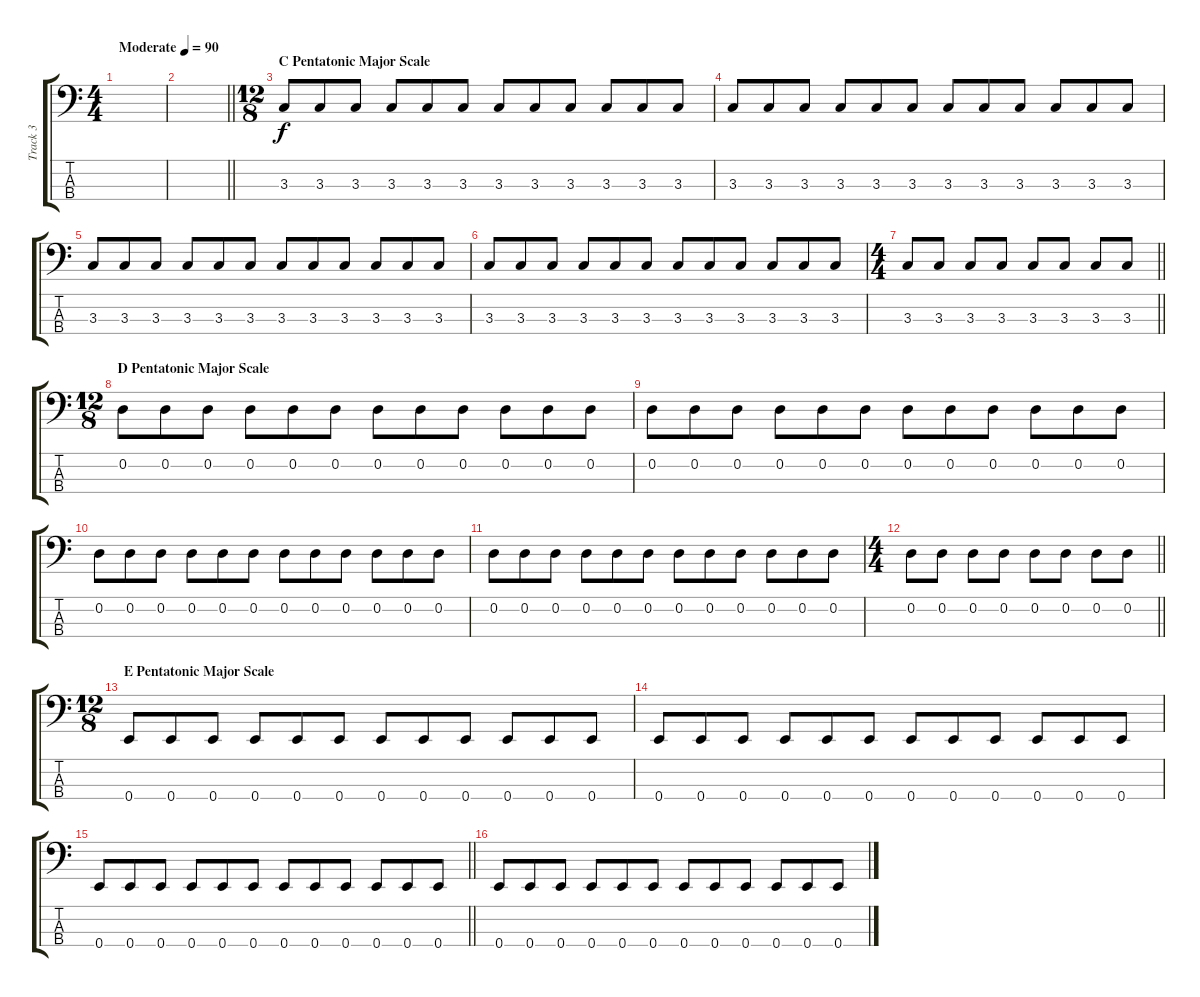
\track ("Track 3" "Track 3") {instrument electricbassfinger}
\staff {score tabs}
\tuning (G2 D2 A1 E1) {hide}
\ts (4 4)
\tempo (90 "Moderate")
\clef f4
\ks c
|
\barLineRight lightlight
|
\ts (12 8)
\section ("" "C Pentatonic Major Scale")
3.3.8 3.3.8 3.3.8 3.3.8 3.3.8 3.3.8 3.3.8 3.3.8 3.3.8 3.3.8 3.3.8 3.3.8 |
3.3.8 3.3.8 3.3.8 3.3.8 3.3.8 3.3.8 3.3.8 3.3.8 3.3.8 3.3.8 3.3.8 3.3.8 |
3.3.8 3.3.8 3.3.8 3.3.8 3.3.8 3.3.8 3.3.8 3.3.8 3.3.8 3.3.8 3.3.8 3.3.8 |
3.3.8 3.3.8 3.3.8 3.3.8 3.3.8 3.3.8 3.3.8 3.3.8 3.3.8 3.3.8 3.3.8 3.3.8 |
\ts (4 4)
\barLineRight lightlight
3.3.8 3.3.8 3.3.8 3.3.8 3.3.8 3.3.8 3.3.8 3.3.8 |
\ts (12 8)
\section ("" "D Pentatonic Major Scale")
0.2.8 0.2.8 0.2.8 0.2.8 0.2.8 0.2.8 0.2.8 0.2.8 0.2.8 0.2.8 0.2.8 0.2.8 |
0.2.8 0.2.8 0.2.8 0.2.8 0.2.8 0.2.8 0.2.8 0.2.8 0.2.8 0.2.8 0.2.8 0.2.8 |
0.2.8 0.2.8 0.2.8 0.2.8 0.2.8 0.2.8 0.2.8 0.2.8 0.2.8 0.2.8 0.2.8 0.2.8 |
0.2.8 0.2.8 0.2.8 0.2.8 0.2.8 0.2.8 0.2.8 0.2.8 0.2.8 0.2.8 0.2.8 0.2.8 |
\ts (4 4)
\barLineRight lightlight
0.2.8 0.2.8 0.2.8 0.2.8 0.2.8 0.2.8 0.2.8 0.2.8 |
\ts (12 8)
\section ("" "E Pentatonic Major Scale")
0.4.8 0.4.8 0.4.8 0.4.8 0.4.8 0.4.8 0.4.8 0.4.8 0.4.8 0.4.8 0.4.8 0.4.8 |
0.4.8 0.4.8 0.4.8 0.4.8 0.4.8 0.4.8 0.4.8 0.4.8 0.4.8 0.4.8 0.4.8 0.4.8 |
\barLineRight lightlight
0.4.8 0.4.8 0.4.8 0.4.8 0.4.8 0.4.8 0.4.8 0.4.8 0.4.8 0.4.8 0.4.8 0.4.8 |
0.4.8 0.4.8 0.4.8 0.4.8 0.4.8 0.4.8 0.4.8 0.4.8 0.4.8 0.4.8 0.4.8 0.4.8
